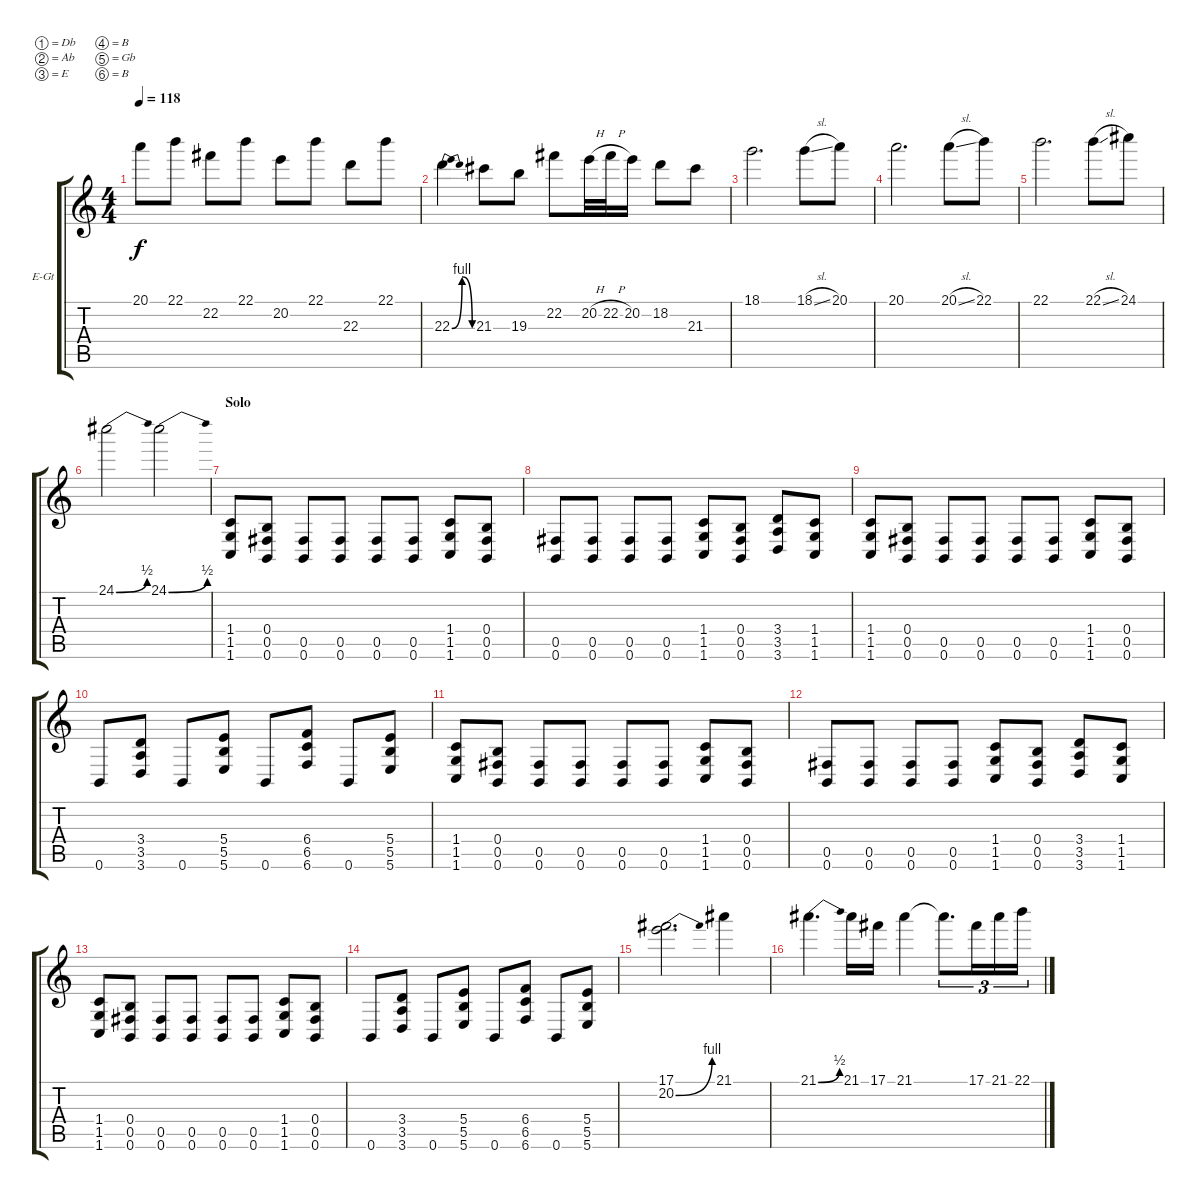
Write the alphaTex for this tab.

\bracketExtendMode groupsimilarinstruments
\firstSystemTrackNameOrientation horizontal
\otherSystemsTrackNameOrientation horizontal
\track ("Dist 2" "E-Gt") {solo instrument electricguitarclean}
\staff {score tabs}
\tuning (Db4 Ab3 E3 B2 Gb2 B1)
\ts (4 4)
\tempo 118
\clef g2
\ks c
20.1.8{dy f} 22.1.8 22.2.8 22.1.8 20.2.8 22.1.8 22.3.8 22.1.8 |
22.3{be (bendrelease 0 0 30 4 30 4 60 0)}.4 21.3.8 19.3.8 22.2.8 20.2{h}.32 22.2{h}.32 20.2.16 18.2.8 21.3.8 |
18.1.2{d} 18.1{sl}.8 20.1.8 |
20.1.2{d} 20.1{sl}.8 22.1.8 |
22.1.2{d} 22.1{sl}.8 24.1.8 |
24.1{be (bend 0 0 60 2)}.2 24.1{be (bend 0 0 60 2)}.2 |
\section ("" "Solo")
(1.6 1.5 1.4).8 (0.6 0.5 0.4).8 (0.6 0.5).8 (0.6 0.5).8 (0.6 0.5).8 (0.6 0.5).8 (1.6 1.5 1.4).8 (0.6 0.5 0.4).8 |
(0.6 0.5).8 (0.6 0.5).8 (0.6 0.5).8 (0.6 0.5).8 (1.6 1.5 1.4).8 (0.6 0.5 0.4).8 (3.6 3.5 3.4).8 (1.6 1.5 1.4).8 |
(1.6 1.5 1.4).8 (0.6 0.5 0.4).8 (0.6 0.5).8 (0.6 0.5).8 (0.6 0.5).8 (0.6 0.5).8 (1.6 1.5 1.4).8 (0.6 0.5 0.4).8 |
0.6.8 (3.6 3.5 3.4).8 0.6.8 (5.6 5.5 5.4).8 0.6.8 (6.6 6.5 6.4).8 0.6.8 (5.6 5.5 5.4).8 |
(1.6 1.5 1.4).8 (0.6 0.5 0.4).8 (0.6 0.5).8 (0.6 0.5).8 (0.6 0.5).8 (0.6 0.5).8 (1.6 1.5 1.4).8 (0.6 0.5 0.4).8 |
(0.6 0.5).8 (0.6 0.5).8 (0.6 0.5).8 (0.6 0.5).8 (1.6 1.5 1.4).8 (0.6 0.5 0.4).8 (3.6 3.5 3.4).8 (1.6 1.5 1.4).8 |
(1.6 1.5 1.4).8 (0.6 0.5 0.4).8 (0.6 0.5).8 (0.6 0.5).8 (0.6 0.5).8 (0.6 0.5).8 (1.6 1.5 1.4).8 (0.6 0.5 0.4).8 |
0.6.8 (3.6 3.5 3.4).8 0.6.8 (5.6 5.5 5.4).8 0.6.8 (6.6 6.5 6.4).8 0.6.8 (5.6 5.5 5.4).8 |
(20.2{be (bend 0 0 60 4)} 17.1).2{d} 21.1.4 |
21.1{be (bend 0 0 60 2)}.4{d} 21.1.16 17.1.16 21.1.4 21.1{t}.8{d tu (3 2)} 17.1.16{tu (3 2)} 21.1.16{tu (3 2)} 22.1.16{tu (3 2)}
